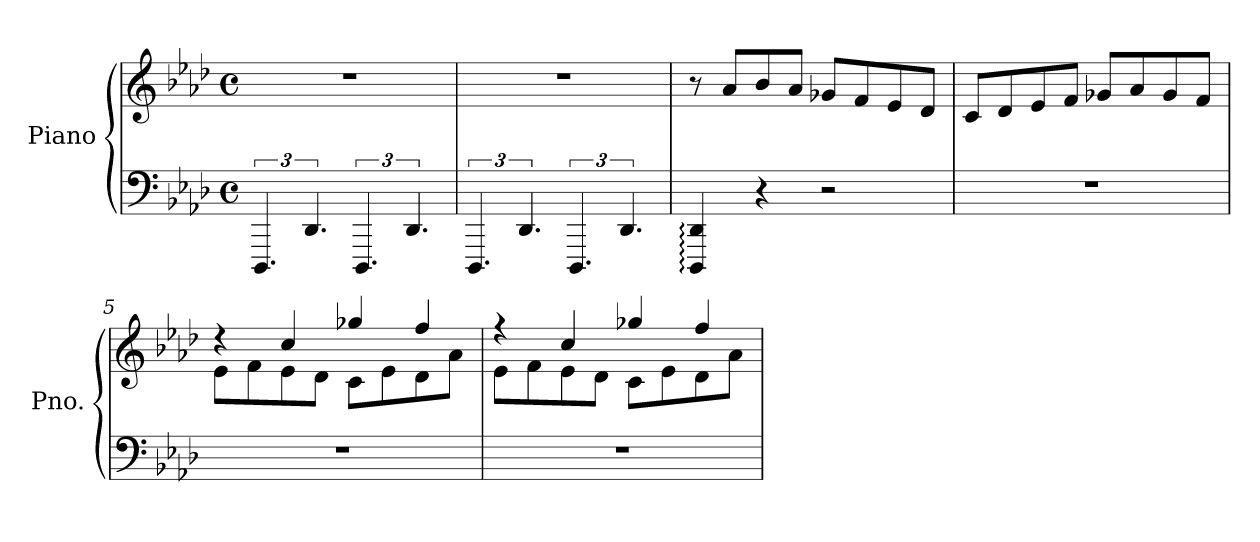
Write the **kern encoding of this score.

**kern	**kern
*part1	*part1
*staff2	*staff1
*I"Piano	*
*I'Pno.	*
*clefF4	*clefG2
*k[b-e-a-d-]	*k[b-e-a-d-]
*M4/4	*M4/4
*met(c)	*met(c)
=1	=1
6.DDD-/	1r
6.DD-/	.
6.DDD-/	.
6.DD-/	.
=2	=2
6.DDD-/	1r
6.DD-/	.
6.DDD-/	.
6.DD-/	.
=3	=3
4DDD-/: 4DD-/:	8r
.	8a-/L
4r	8b-/
.	8a-/J
2r	8g-X/L
.	8f/
.	8e-/
.	8d-/J
=4	=4
1r	8c/L
.	8d-/
.	8e-/
.	8f/J
.	8g-X/L
.	8a-/
.	8g-/
.	8f/J
=5	=5
*	*^
1r	4r	8e-\L
.	.	8f\
.	4cc/	8e-\
.	.	8d-\J
.	4gg-X/	8c\L
.	.	8e-\
.	4ff/	8d-\
.	.	8a-\J
=6	=6	=6
1r	4r	8e-\L
.	.	8f\
.	4cc/	8e-\
.	.	8d-\J
.	4gg-X/	8c\L
.	.	8e-\
.	4ff/	8d-\
.	.	8a-\J
*	*v	*v
=	=
*-	*-
